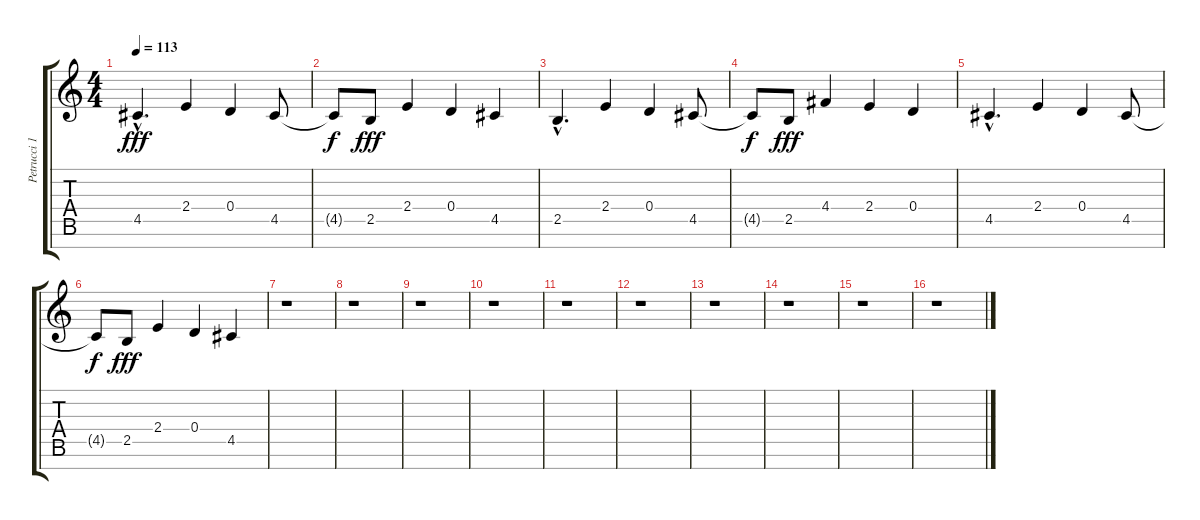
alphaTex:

\track ("Petrucci 1" "Petrucci 1") {instrument overdrivenguitar}
\staff {score tabs}
\tuning (E4 B3 G3 D3 A2 E2 B1) {hide}
\ts (4 4)
\tempo 113
\clef g2
\ks c
4.5{hac}.4{d dy fff} 2.4.4 0.4.4 4.5.8 |
4.5{t}.8{dy f} 2.5.8{dy fff} 2.4.4 0.4.4 4.5.4 |
2.5{hac}.4{d} 2.4.4 0.4.4 4.5.8 |
4.5{t}.8{dy f} 2.5.8{dy fff} 4.4.4 2.4.4 0.4.4 |
4.5{hac}.4{d} 2.4.4 0.4.4 4.5.8 |
4.5{t}.8{dy f} 2.5.8{dy fff} 2.4.4 0.4.4 4.5.4 |
r.1 |
r.1 |
r.1 |
r.1 |
r.1 |
r.1 |
r.1 |
r.1 |
r.1 |
r.1
